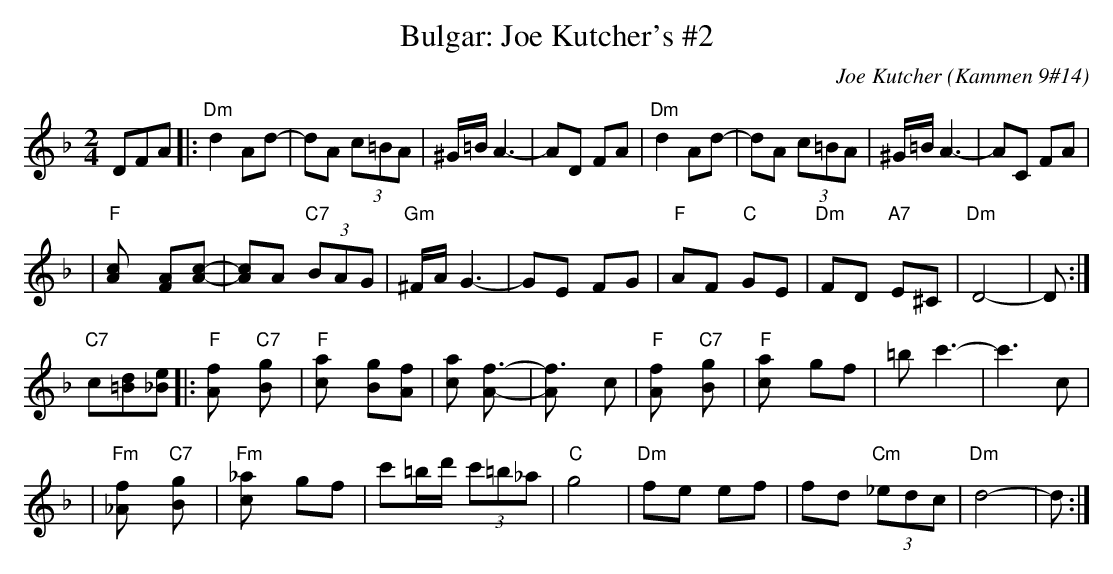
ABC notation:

X:1
T: Bulgar: Joe Kutcher's #2
C: Joe Kutcher (Kammen 9#14)
M: 2/4
L: 1/8
K: Dm
DFA \
|: "Dm"d2 Ad-           | dA (3c=BA        | ^G/=B/ A3-     | AD FA \
|   "Dm"d2 Ad-          | dA (3c=BA        | ^G/=B/ A3-     | AC FA |
|   "F"[c2A] [AF][cA]-  | [cA]A "C7"(3BAG  | "Gm"^F/A/ G3-  | GE FG \
|   "F"AF "C"GE         | "Dm"FD "A7"E^C   | "Dm"D4-        | D    :|
"C7"c[d=B][e_B] \
|: "F"[f2A] "C7"[g2B]   | "F"[a2c] [gB][fA]| [ac] [f3A]-    | [f3A] c \
|  "F"[f2A] "C7"[g2B]   | "F"[a2c] gf      | =b c'3-        | c'3 c |
|  "Fm"[f2_A] "C7"[g2B] | "Fm"[_a2c] gf    | c'=b/d'/ (3c'=b_a | "C"g4 \
|  "Dm"fe ef            | fd "Cm"(3_edc    | "Dm"d4-        | d    :|
